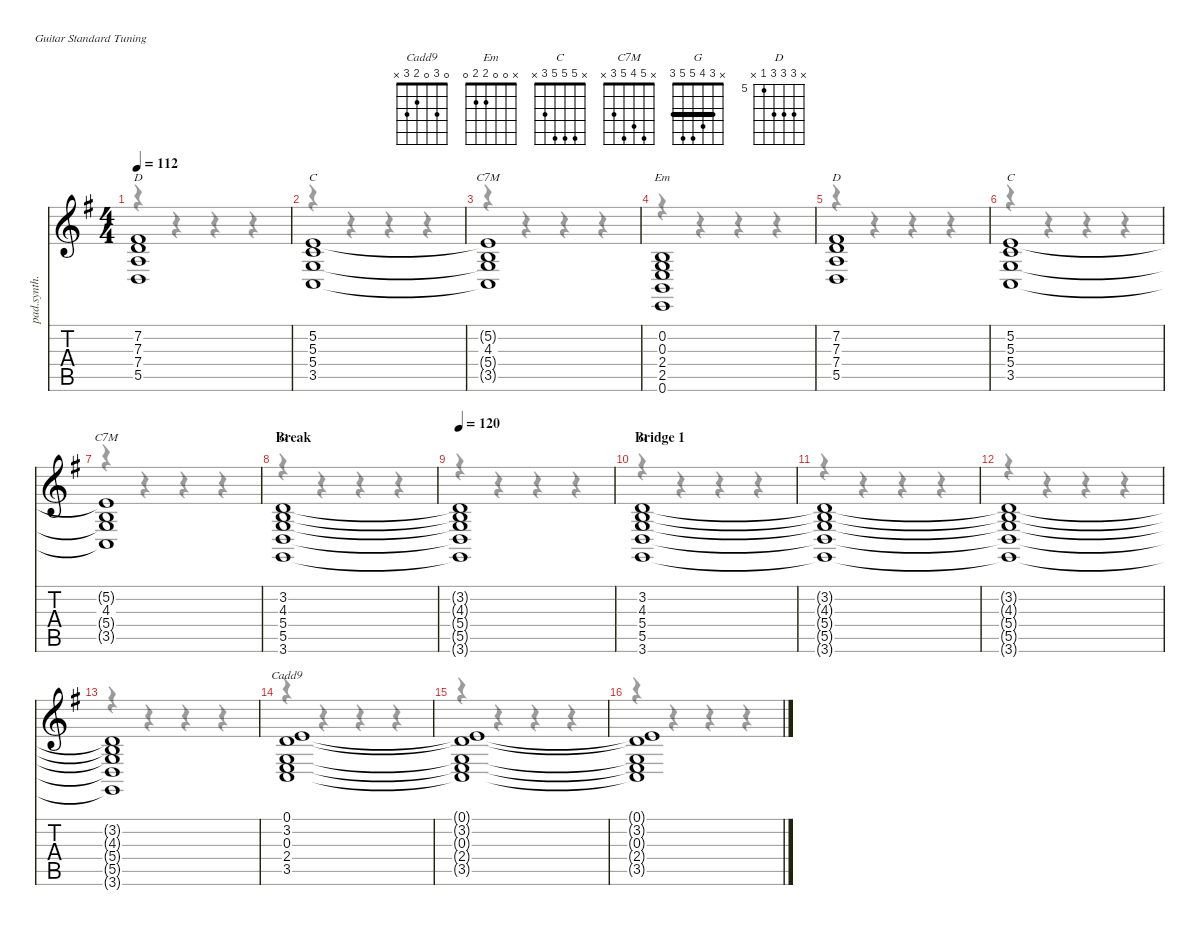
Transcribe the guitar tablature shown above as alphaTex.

\defaultSystemsLayout 4
\hideDynamics
\bracketExtendMode nobrackets
\track ("Pad (Staff 1)" "pad.synth.") {instrument pad2warm}
\staff {score tabs}
\tuning (E4 B3 G3 D3 A2 E2)
\chord ("Cadd9" 0 3 0 2 3 x)
\chord ("Em" x 0 0 2 2 0)
\chord ("C" x 5 5 5 3 x)
\chord ("C7M" x 5 4 5 3 x)
\chord ("G" x 3 4 5 5 3) {barre 3}
\chord ("D" x 7 7 7 5 x) {firstfret 5}
\voice
\ts (4 4)
\tempo 112
\clef g2
\ks g
(7.2{acc #} 7.3{acc forcenatural} 7.4{acc forcenatural} 5.5{acc forcenatural}).1{ch "D" dy mf} |
(5.2{acc forcenatural} 5.3{acc forcenatural} 5.4{acc forcenatural} 3.5{acc forcenatural}).1{ch "C"} |
(5.2{t acc forcenatural} 4.3{acc forcenatural} 5.4{t acc forcenatural} 3.5{t acc forcenatural}).1{ch "C7M"} |
(0.2{acc forcenatural} 0.3{acc forcenatural} 2.4{acc forcenatural} 2.5{acc forcenatural} 0.6{acc forcenatural}).1{ch "Em"} |
(7.2{acc #} 7.3{acc forcenatural} 7.4{acc forcenatural} 5.5{acc forcenatural}).1{ch "D"} |
(5.2{acc forcenatural} 5.3{acc forcenatural} 5.4{acc forcenatural} 3.5{acc forcenatural}).1{ch "C"} |
(5.2{t acc forcenatural} 4.3{acc forcenatural} 5.4{t acc forcenatural} 3.5{t acc forcenatural}).1{ch "C7M"} |
\section ("" "Break")
(3.2{acc forcenatural} 4.3{acc forcenatural} 5.4{acc forcenatural} 5.5{acc forcenatural} 3.6{acc forcenatural}).1{ch "G"} |
\tempo 120
(3.2{t acc forcenatural} 4.3{t acc forcenatural} 5.4{t acc forcenatural} 5.5{t acc forcenatural} 3.6{t acc forcenatural}).1 |
\section ("" "Bridge 1")
(3.2{acc forcenatural} 4.3{acc forcenatural} 5.4{acc forcenatural} 5.5{acc forcenatural} 3.6{acc forcenatural}).1{ch "G"} |
(3.2{t acc forcenatural} 4.3{t acc forcenatural} 5.4{t acc forcenatural} 5.5{t acc forcenatural} 3.6{t acc forcenatural}).1 |
(3.2{t acc forcenatural} 4.3{t acc forcenatural} 5.4{t acc forcenatural} 5.5{t acc forcenatural} 3.6{t acc forcenatural}).1 |
(3.2{t acc forcenatural} 4.3{t acc forcenatural} 5.4{t acc forcenatural} 5.5{t acc forcenatural} 3.6{t acc forcenatural}).1 |
(0.1{acc forcenatural} 3.2{acc forcenatural} 0.3{acc forcenatural} 2.4{acc forcenatural} 3.5{acc forcenatural}).1{ch "Cadd9"} |
(0.1{t acc forcenatural} 3.2{t acc forcenatural} 0.3{t acc forcenatural} 2.4{t acc forcenatural} 3.5{t acc forcenatural}).1 |
(0.1{t acc forcenatural} 3.2{t acc forcenatural} 0.3{t acc forcenatural} 2.4{t acc forcenatural} 3.5{t acc forcenatural}).1
\voice
\clef g2
\ottava regular
\simile none
\ks g
r.4{dy mf} r.4 r.4 r.4 |
r.4 r.4 r.4 r.4 |
r.4 r.4 r.4 r.4 |
r.4 r.4 r.4 r.4 |
r.4 r.4 r.4 r.4 |
r.4 r.4 r.4 r.4 |
r.4 r.4 r.4 r.4 |
r.4 r.4 r.4 r.4 |
r.4 r.4 r.4 r.4 |
r.4 r.4 r.4 r.4 |
r.4 r.4 r.4 r.4 |
r.4 r.4 r.4 r.4 |
r.4 r.4 r.4 r.4 |
r.4 r.4 r.4 r.4 |
r.4 r.4 r.4 r.4 |
r.4 r.4 r.4 r.4
